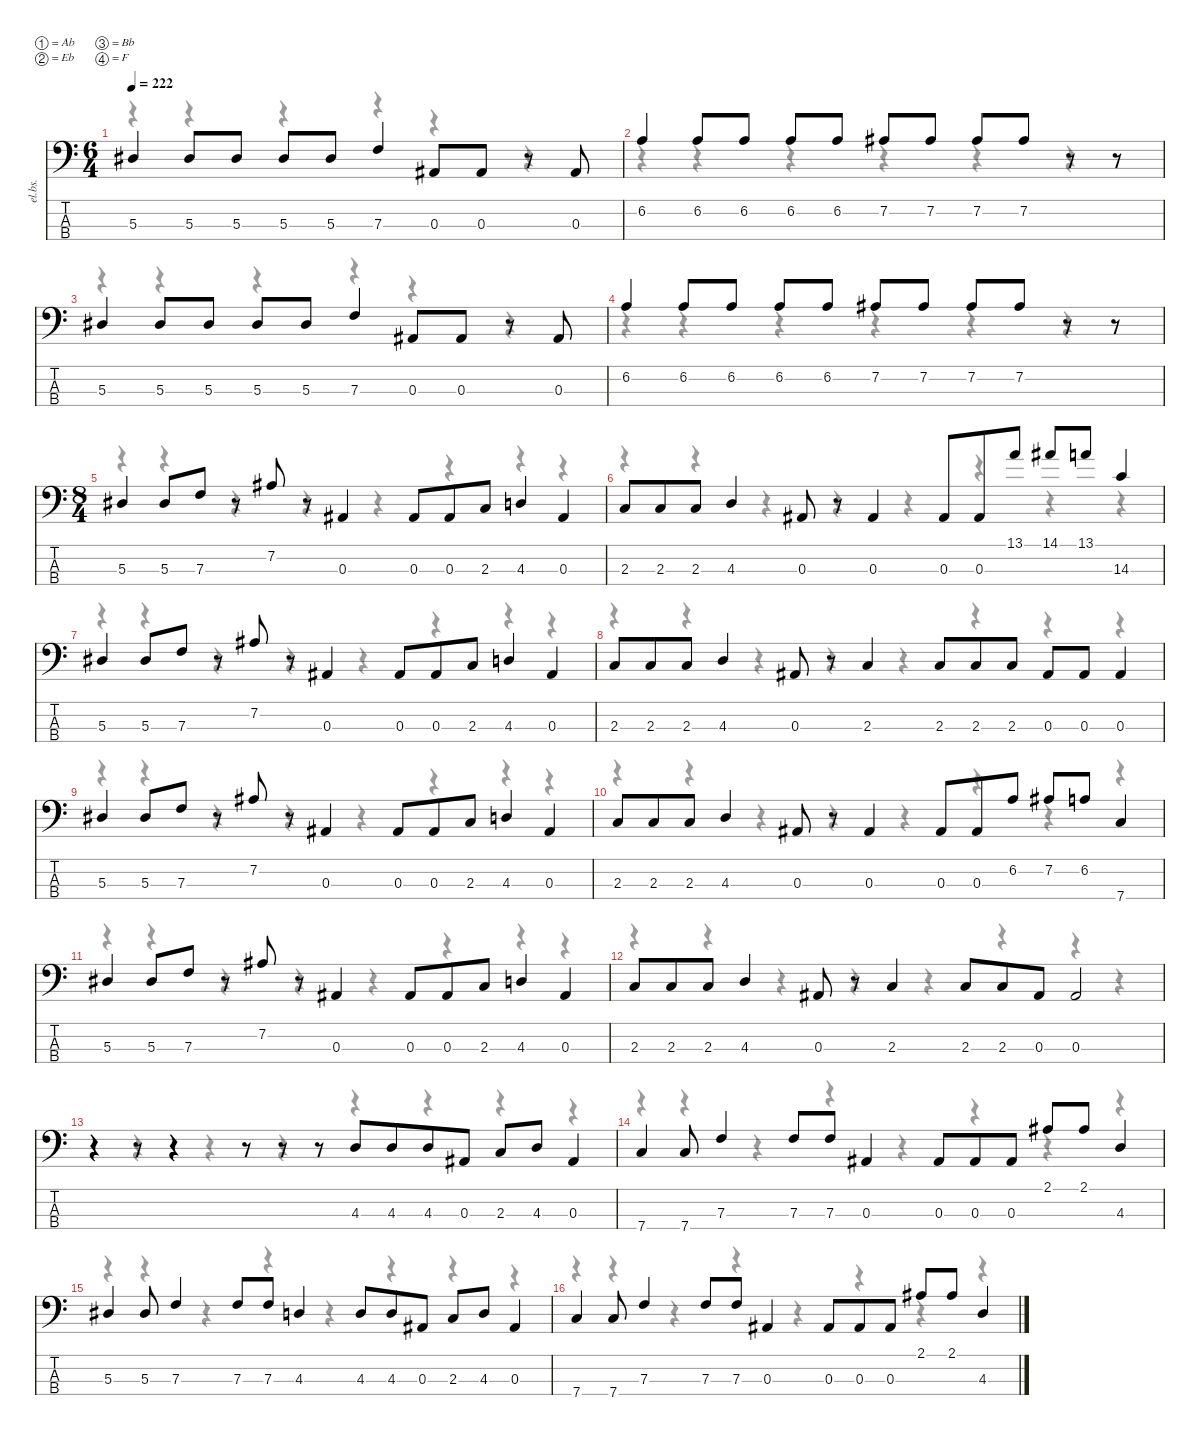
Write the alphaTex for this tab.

\defaultSystemsLayout 4
\hideDynamics
\bracketExtendMode nobrackets
\otherSystemsTrackNameOrientation horizontal
\track ("Track 2" "el.bs.") {instrument electricbassfinger}
\staff {score tabs}
\tuning (Ab2 Eb2 Bb1 F1)
\voice
\ts (6 4)
\tempo 222
\clef f4
\ks c
5.3{acc #}.4{dy f beam Up} 5.3{acc #}.8{beam Up} 5.3{acc #}.8{beam Up} 5.3{acc #}.8{beam Up} 5.3{acc #}.8{beam Up} 7.3.4{beam Up} 0.3{acc #}.8{beam Up} 0.3{acc #}.8{beam Up} r.8{beam Up} 0.3{acc #}.8{beam Up} |
6.2.4{beam Up} 6.2.8{beam Up} 6.2.8{beam Up} 6.2.8{beam Up} 6.2.8{beam Up} 7.2{acc #}.8{beam Up} 7.2{acc #}.8{beam Up} 7.2{acc #}.8{beam Up} 7.2{acc #}.8{beam Up} r.8{beam Up} r.8{beam Up} |
5.3{acc #}.4{beam Up} 5.3{acc #}.8{beam Up} 5.3{acc #}.8{beam Up} 5.3{acc #}.8{beam Up} 5.3{acc #}.8{beam Up} 7.3.4{beam Up} 0.3{acc #}.8{beam Up} 0.3{acc #}.8{beam Up} r.8{beam Up} 0.3{acc #}.8{beam Up} |
6.2.4{beam Up} 6.2.8{beam Up} 6.2.8{beam Up} 6.2.8{beam Up} 6.2.8{beam Up} 7.2{acc #}.8{beam Up} 7.2{acc #}.8{beam Up} 7.2{acc #}.8{beam Up} 7.2{acc #}.8{beam Up} r.8{beam Up} r.8{beam Up} |
\ts (8 4)
\beaming (8 4 4 4 4)
5.3{acc #}.4{beam Up} 5.3{acc #}.8{beam Up} 7.3.8{beam Up} r.8{beam Up} 7.2{acc #}.8{beam Up} r.8{beam Up} 0.3{acc #}.4{beam Up} 0.3{acc #}.8{beam Up} 0.3{acc #}.8{beam Up} 2.3.8{beam Up} 4.3.4{beam Up} 0.3{acc #}.4{beam Up} |
2.3.8{beam Up} 2.3.8{beam Up} 2.3.8{beam Up} 4.3.4{beam Up} 0.3{acc #}.8{beam Up} r.8{beam Up} 0.3{acc #}.4{beam Up} 0.3{acc #}.8{beam Up} 0.3{acc #}.8{beam Up} 13.1.8{beam Up} 14.1{acc #}.8{beam Up} 13.1.8{beam Up} 14.3.4{beam Up} |
5.3{acc #}.4{beam Up} 5.3{acc #}.8{beam Up} 7.3.8{beam Up} r.8{beam Up} 7.2{acc #}.8{beam Up} r.8{beam Up} 0.3{acc #}.4{beam Up} 0.3{acc #}.8{beam Up} 0.3{acc #}.8{beam Up} 2.3.8{beam Up} 4.3.4{beam Up} 0.3{acc #}.4{beam Up} |
2.3.8{beam Up} 2.3.8{beam Up} 2.3.8{beam Up} 4.3.4{beam Up} 0.3{acc #}.8{beam Up} r.8{beam Up} 2.3.4{beam Up} 2.3.8{beam Up} 2.3.8{beam Up} 2.3.8{beam Up} 0.3{acc #}.8{beam Up} 0.3{acc #}.8{beam Up} 0.3{acc #}.4{beam Up} |
5.3{acc #}.4{beam Up} 5.3{acc #}.8{beam Up} 7.3.8{beam Up} r.8{beam Up} 7.2{acc #}.8{beam Up} r.8{beam Up} 0.3{acc #}.4{beam Up} 0.3{acc #}.8{beam Up} 0.3{acc #}.8{beam Up} 2.3.8{beam Up} 4.3.4{beam Up} 0.3{acc #}.4{beam Up} |
2.3.8{beam Up} 2.3.8{beam Up} 2.3.8{beam Up} 4.3.4{beam Up} 0.3{acc #}.8{beam Up} r.8{beam Up} 0.3{acc #}.4{beam Up} 0.3{acc #}.8{beam Up} 0.3{acc #}.8{beam Up} 6.2.8{beam Up} 7.2{acc #}.8{beam Up} 6.2.8{beam Up} 7.4.4{beam Up} |
5.3{acc #}.4{beam Up} 5.3{acc #}.8{beam Up} 7.3.8{beam Up} r.8{beam Up} 7.2{acc #}.8{beam Up} r.8{beam Up} 0.3{acc #}.4{beam Up} 0.3{acc #}.8{beam Up} 0.3{acc #}.8{beam Up} 2.3.8{beam Up} 4.3.4{beam Up} 0.3{acc #}.4{beam Up} |
2.3.8{beam Up} 2.3.8{beam Up} 2.3.8{beam Up} 4.3.4{beam Up} 0.3{acc #}.8{beam Up} r.8{beam Up} 2.3.4{beam Up} 2.3.8{beam Up} 2.3.8{beam Up} 0.3{acc #}.8{beam Up} 0.3{acc #}.2{beam Up} |
r.4{beam Up} r.8{beam Up} r.4{beam Up} r.8{beam Up} r.8{beam Up} r.8{beam Up} 4.3.8{beam Up} 4.3.8{beam Up} 4.3.8{beam Up} 0.3{acc #}.8{beam Up} 2.3.8{beam Up} 4.3.8{beam Up} 0.3{acc #}.4{beam Up} |
7.4.4{beam Up} 7.4.8{beam Up} 7.3.4{beam Up} 7.3.8{beam Up} 7.3.8{beam Up} 0.3{acc #}.4{beam Up} 0.3{acc #}.8{beam Up} 0.3{acc #}.8{beam Up} 0.3{acc #}.8{beam Up} 2.1{acc #}.8{beam Up} 2.1{acc #}.8{beam Up} 4.3.4{beam Up} |
5.3{acc #}.4{beam Up} 5.3{acc #}.8{beam Up} 7.3.4{beam Up} 7.3.8{beam Up} 7.3.8{beam Up} 4.3.4{beam Up} 4.3.8{beam Up} 4.3.8{beam Up} 0.3{acc #}.8{beam Up} 2.3.8{beam Up} 4.3.8{beam Up} 0.3{acc #}.4{beam Up} |
7.4.4{beam Up} 7.4.8{beam Up} 7.3.4{beam Up} 7.3.8{beam Up} 7.3.8{beam Up} 0.3{acc #}.4{beam Up} 0.3{acc #}.8{beam Up} 0.3{acc #}.8{beam Up} 0.3{acc #}.8{beam Up} 2.1{acc #}.8{beam Up} 2.1{acc #}.8{beam Up} 4.3.4{beam Up}
\voice
\clef f4
\ottava regular
\simile none
\ks c
r.4{dy mf beam Down} r.4{beam Down} r.4{beam Down} r.4{beam Down} r.4{beam Down} r.4{beam Down} |
r.4{beam Down} r.4{beam Down} r.4{beam Down} r.4{beam Down} r.4{beam Down} r.4{beam Down} |
r.4{beam Down} r.4{beam Down} r.4{beam Down} r.4{beam Down} r.4{beam Down} r.4{beam Down} |
r.4{beam Down} r.4{beam Down} r.4{beam Down} r.4{beam Down} r.4{beam Down} r.4{beam Down} |
r.4{beam Down} r.4{beam Down} r.4{beam Down} r.4{beam Down} r.4{beam Down} r.4{beam Down} r.4{beam Down} r.4{beam Down} |
r.4{beam Down} r.4{beam Down} r.4{beam Down} r.4{beam Down} r.4{beam Down} r.4{beam Down} r.4{beam Down} r.4{beam Down} |
r.4{beam Down} r.4{beam Down} r.4{beam Down} r.4{beam Down} r.4{beam Down} r.4{beam Down} r.4{beam Down} r.4{beam Down} |
r.4{beam Down} r.4{beam Down} r.4{beam Down} r.4{beam Down} r.4{beam Down} r.4{beam Down} r.4{beam Down} r.4{beam Down} |
r.4{beam Down} r.4{beam Down} r.4{beam Down} r.4{beam Down} r.4{beam Down} r.4{beam Down} r.4{beam Down} r.4{beam Down} |
r.4{beam Down} r.4{beam Down} r.4{beam Down} r.4{beam Down} r.4{beam Down} r.4{beam Down} r.4{beam Down} r.4{beam Down} |
r.4{beam Down} r.4{beam Down} r.4{beam Down} r.4{beam Down} r.4{beam Down} r.4{beam Down} r.4{beam Down} r.4{beam Down} |
r.4{beam Down} r.4{beam Down} r.4{beam Down} r.4{beam Down} r.4{beam Down} r.4{beam Down} r.4{beam Down} r.4{beam Down} |
r.4{beam Down} r.4{beam Down} r.4{beam Down} r.4{beam Down} r.4{beam Down} r.4{beam Down} r.4{beam Down} r.4{beam Down} |
r.4{beam Down} r.4{beam Down} r.4{beam Down} r.4{beam Down} r.4{beam Down} r.4{beam Down} r.4{beam Down} r.4{beam Down} |
r.4{beam Down} r.4{beam Down} r.4{beam Down} r.4{beam Down} r.4{beam Down} r.4{beam Down} r.4{beam Down} r.4{beam Down} |
r.4{beam Down} r.4{beam Down} r.4{beam Down} r.4{beam Down} r.4{beam Down} r.4{beam Down} r.4{beam Down} r.4{beam Down}
